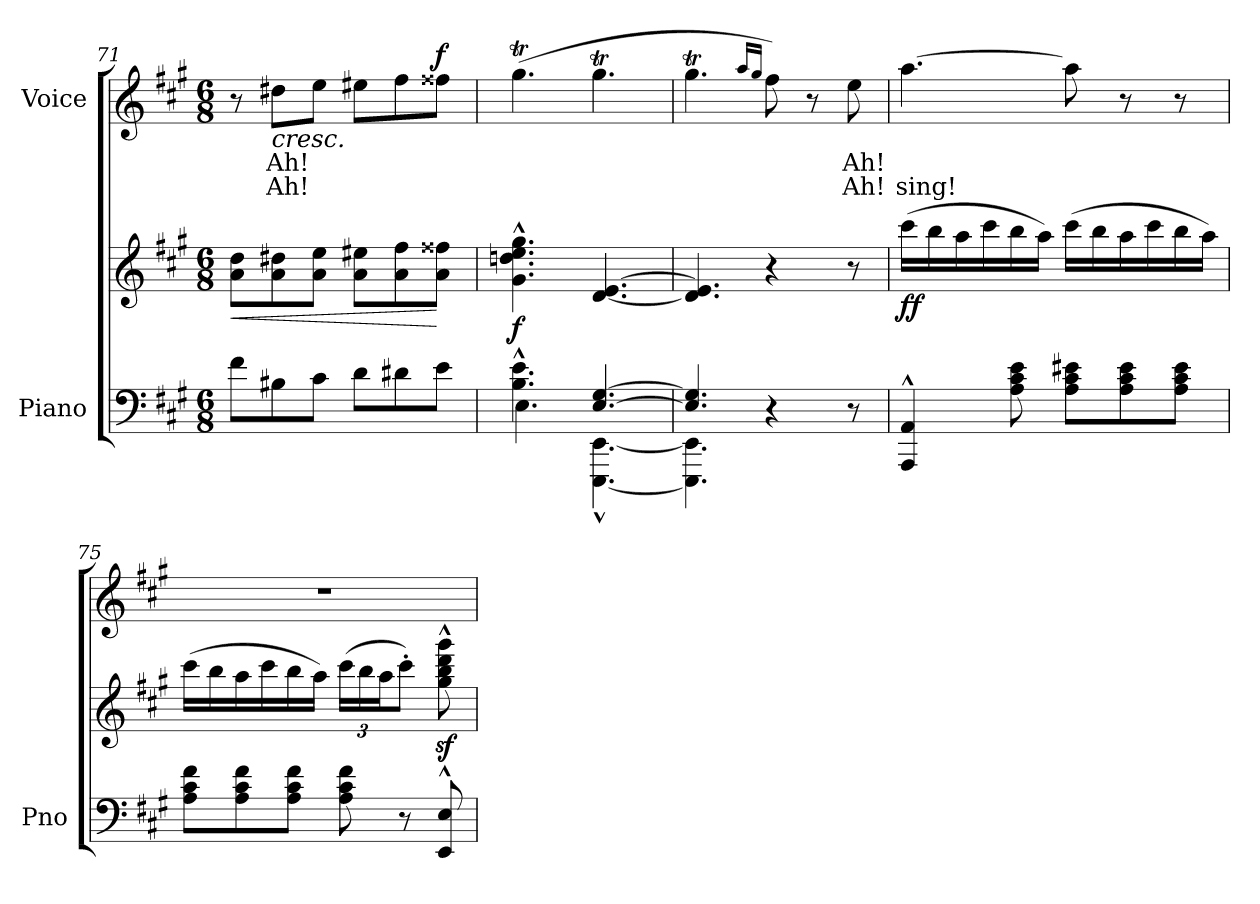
**kern	**kern	**dynam	**kern	**text	**text	**dynam
*part2	*part2	*part2	*part1	*part1	*part1	*part1
*staff3	*staff2	*staff2/3	*staff1	*staff1	*staff1	*staff1
*I"Piano	*	*	*I"Voice	*	*	*
*I'Pno	*	*	*	*	*	*
!!LO:LB:g=z
*clefF4	*clefG2	*	*clefG2	*	*	*
*k[f#c#g#]	*k[f#c#g#]	*	*k[f#c#g#]	*	*	*
*M6/8	*M6/8	*	*M6/8	*	*	*
=71	=71	=71	=71	=71	=71	=71
!	!	!LO:HP:b	!	!	!	!
8f#\L	8a\ 8dd\L	<	8r	.	.	.
!	!	!	!	!LO:LY:b	!LO:LY:b	!LO:HP:b
8B#X\	8a\ 8dd#X\	.	8dd#X\L	Ah!	Ah!	<
8c#\J	8a\ 8ee\J	.	8ee\J	.	.	.
8d\L	8a\ 8ee#X\L	.	8ee#X\L	.	.	.
8d#X\	8a\ 8ff#\	.	8ff#\	.	.	.
!	!	!	!	!	!	!LO:DY:a
8e\J	8a\ 8ff##X\J	[	8ff##X\J	.	.	f
.	.	.	.	.	.	[
=72	=72	=72	=72	=72	=72	=72
*^	*	*	*	*	*	*
!	!	!	!LO:DY:b	!	!	!	!
4.B\^^ 4.e\^^	4.E\	4.g#\^^ 4.ddn\^^ 4.ee\^^ 4.gg#\^^	f	(>4.gg#t\	.	.	.
[4.E/ [4.G#/	[4.EEE\^^ [4.EE\^^	[4.d/ [4.e/	.	4.gg#t\	.	.	.
=73	=73	=73	=73	=73	=73	=73	=73
4.E/] 4.G#/]	4.EEE\] 4.EE\]	4.d/] 4.e/]	.	4.gg#t\	.	.	.
.	.	.	.	16qaa/LL	.	.	.
.	.	.	.	16qgg#/JJ	.	.	.
4r	4.ryy	4r	.	8ff#\)	.	.	.
.	.	.	.	8r	.	.	.
!	!	!	!	!	!LO:LY:b	!LO:LY:b	!
8r	.	8r	.	8ee\	Ah!	Ah!	.
*v	*v	*	*	*	*	*	*
!!LO:PB:g=z
=74	=74	=74	=74	=74	=74	=74
!	!	!LO:DY:b	!	!	!LO:LY:b	!
4AAA/^^ 4AA/^^	(>16ccc#\LL	ff	[4.aa\	.	sing!	.
.	16bb\	.	.	.	.	.
.	16aa\	.	.	.	.	.
.	16ccc#\	.	.	.	.	.
8A\ 8c#\ 8e\	16bb\	.	.	.	.	.
.	16aa\JJ)	.	.	.	.	.
8A\ 8c#\ 8e#X\L	(>16ccc#\LL	.	8aa\]	.	.	.
.	16bb\	.	.	.	.	.
8A\ 8c#\ 8e#\	16aa\	.	8r	.	.	.
.	16ccc#\	.	.	.	.	.
8A\ 8c#\ 8e#\J	16bb\	.	8r	.	.	.
.	16aa\JJ)	.	.	.	.	.
=75	=75	=75	=75	=75	=75	=75
8A\ 8c#\ 8f#\L	(>16ccc#\LL	.	2.r	.	.	.
.	16bb\	.	.	.	.	.
8A\ 8c#\ 8f#\	16aa\	.	.	.	.	.
.	16ccc#\	.	.	.	.	.
8A\ 8c#\ 8f#\J	16bb\	.	.	.	.	.
.	16aa\JJ)	.	.	.	.	.
*	*Xbrackettup	*	*	*	*	*
8A\ 8c#\ 8f#\	(>24ccc#\LL	.	.	.	.	.
.	24bb\	.	.	.	.	.
.	24aa\J	.	.	.	.	.
8r	8ccc#'\J)	.	.	.	.	.
8EE/^^ 8E/^^	8gg#\z<^^ 8bb\z<^^ 8ddd\z<^^ 8ggg#\z<^^	.	.	.	.	.
=	=	=	=	=	=	=
*-	*-	*-	*-	*-	*-	*-
